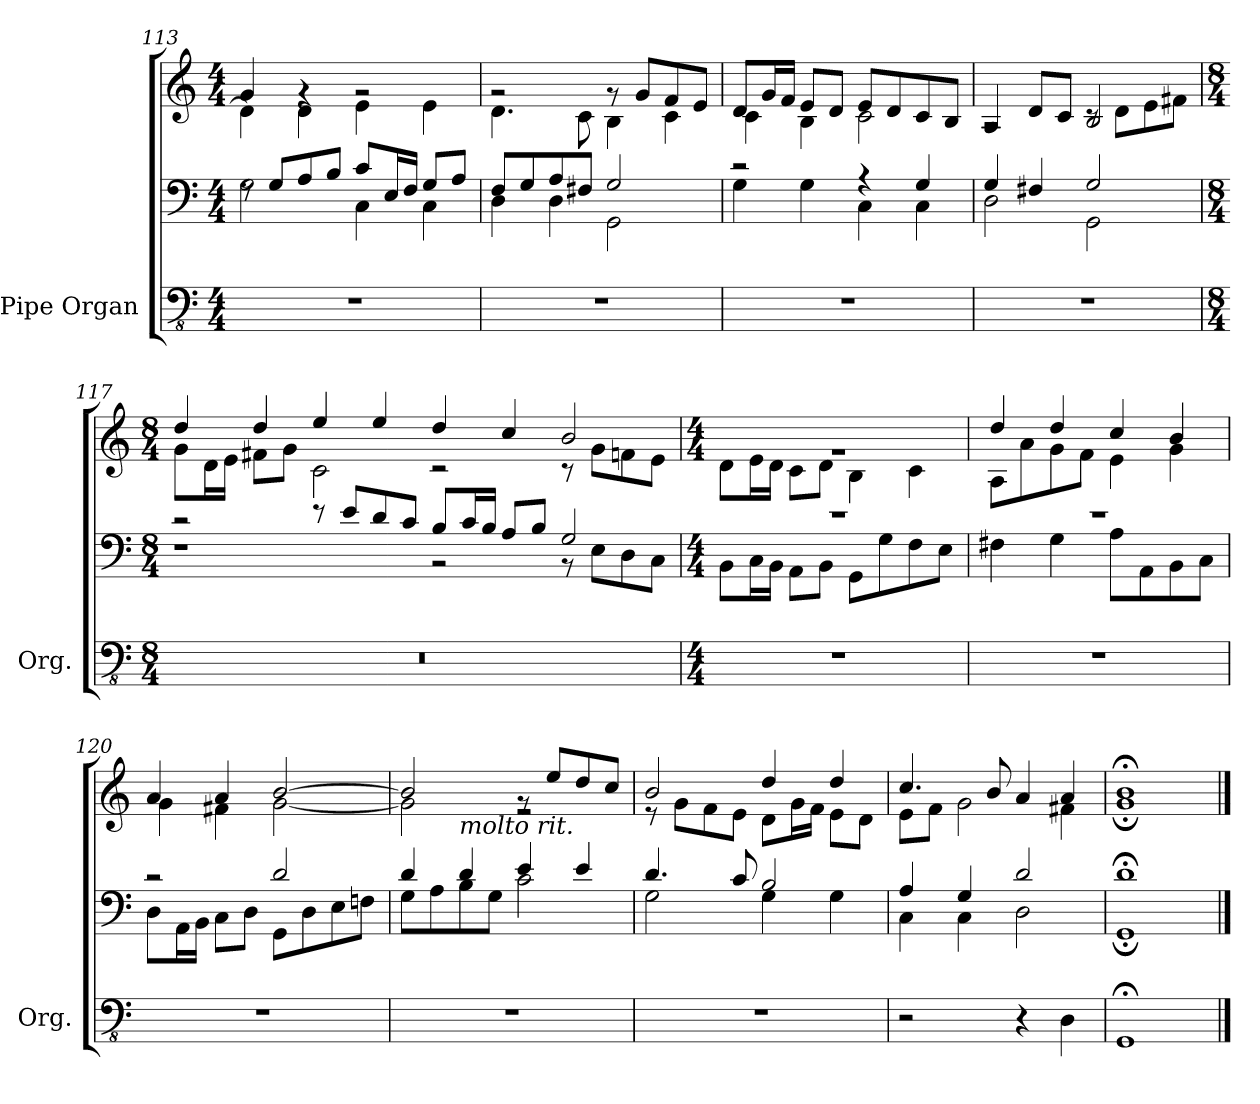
**kern	**kern	**kern
*part1	*part1	*part1
*staff3	*staff2	*staff1
*I"Pipe Organ	*	*
*I'Org.	*	*
*clefFv4	*clefF4	*clefG2
*k[]	*k[]	*k[]
*M4/4	*M4/4	*M4/4
=113	=113	=113
*	*^	*^
1r	8rF	2G\	4g/	4d\]
.	8G/L	.	.	.
.	8A/	.	4rg	4d\
.	8B/J	.	.	.
.	8c/L	4C\	2rg	4e\
.	16E/L	.	.	.
.	16F/JJ	.	.	.
.	8G/L	4C\	.	4e\
.	8A/J	.	.	.
=114	=114	=114	=114	=114
1r	8F/L	4D\	2rg	4.d\
.	8G/	.	.	.
.	8A/	4D\	.	.
.	8F#X/J	.	.	8c\
.	2G/	2GG\	8rg	4B\
.	.	.	8g/L	.
.	.	.	8f/	4c\
.	.	.	8e/J	.
=115	=115	=115	=115	=115
1r	2r	4G\	8d/L	4c\
.	.	.	16g/L	.
.	.	.	16f/JJ	.
.	.	4G\	8e/L	4B\
.	.	.	8d/J	.
.	4r	4C\	8e/L	2c\
.	.	.	8d/	.
.	4G/	4C\	8c/	.
.	.	.	8B/J	.
!!LO:LB:g=z	!!
=116	=116	=116	=116	=116
1r	4G/	2D\	4A/	2rA
.	4F#X/	.	8d/L	.
.	.	.	8c/J	.
.	2G/	2GG\	2B/	8rc
.	.	.	.	8d\L
.	.	.	.	8e\
.	.	.	.	8f#X\J
=117	=117	=117	=117	=117
*M8/4	*M8/4	*	*M8/4	*
0r	2r	1rF	4dd/	8g\L
.	.	.	.	16d\L
.	.	.	.	16e\JJ
.	.	.	4dd/	8f#X\L
.	.	.	.	8g\J
.	8r	.	4ee/	2c\
.	8e/L	.	.	.
.	8d/	.	4ee/	.
.	8c/J	.	.	.
.	8B/L	2r	4dd/	2r
.	16c/L	.	.	.
.	16B/JJ	.	.	.
.	8A/L	.	4cc/	.
.	8B/J	.	.	.
.	2G/	8r	2b/	8r
.	.	8E\L	.	8g\L
.	.	8D\	.	8fn\
.	.	8C\J	.	8e\J
=118	=118	=118	=118	=118
*M4/4	*M4/4	*	*M4/4	*
1r	1r	8BB\L	1rg	8d\L
.	.	16C\L	.	16e\L
.	.	16BB\JJ	.	16d\JJ
.	.	8AA\L	.	8c\L
.	.	8BB\J	.	8d\J
.	.	8GG\L	.	4B\
.	.	8G\	.	.
.	.	8F\	.	4c\
.	.	8E\J	.	.
!!LO:LB:g=z	!!
=119	=119	=119	=119	=119
1r	1r	4F#X\	4dd/	8A\L
.	.	.	.	8a\
.	.	4G\	4dd/	8g\
.	.	.	.	8f\J
.	.	8A\L	4cc/	4e\
.	.	8AA\	.	.
.	.	8BB\	4b/	4g\
.	.	8C\J	.	.
=120	=120	=120	=120	=120
1r	2r	8D\L	4a/	4g\
.	.	16AA\L	.	.
.	.	16BB\JJ	.	.
.	.	8C\L	4a/	4f#X\
.	.	8D\J	.	.
.	2d/	8GG\L	[2b/	[2g\
.	.	8D\	.	.
.	.	8E\	.	.
.	.	8Fn\J	.	.
=121	=121	=121	=121	=121
1r	4d/	8G\L	2b/]	2g\]
.	.	8A\	.	.
!	!LO:TX:a:i:t=molto rit.	!	!	!
.	4d/	8B\	.	.
.	.	8G\J	.	.
.	4e/	2c\	8rg	2r
.	.	.	8ee/L	.
*	*	*	*MM110	*
.	4e/	.	8dd/	.
.	.	.	8cc/J	.
=122	=122	=122	=122	=122
*	*	*	*MM100	*
1r	4.d/	2G\	2b/	8r
.	.	.	.	8g\L
*	*	*	*MM90	*
.	.	.	.	8f\
.	8c/	.	.	8e\J
*	*	*	*MM80	*
.	2B/	4G\	4dd/	8d\L
.	.	.	.	16g\L
.	.	.	.	16f\JJ
*	*	*	*MM70	*
.	.	4G\	4dd/	8e\L
.	.	.	.	8d\J
=123	=123	=123	=123	=123
*	*	*	*MM60	*
2r	4A/	4C\	4.cc/	8e\L
.	.	.	.	8f\J
*	*	*	*MM50	*
.	4G/	4C\	.	2g\
.	.	.	8b/	.
*	*	*	*MM40	*
4r	2d/	2D\	4a/	.
*	*	*	*MM30	*
4DD\	.	.	4a/	4f#X\
=124	=124	=124	=124	=124
*	*	*	*MM40	*
1GGG;<	1d;<	1GG;	1b;<	1g;
*	*v	*v	*	*
*	*	*v	*v
==	==	==
*-	*-	*-
